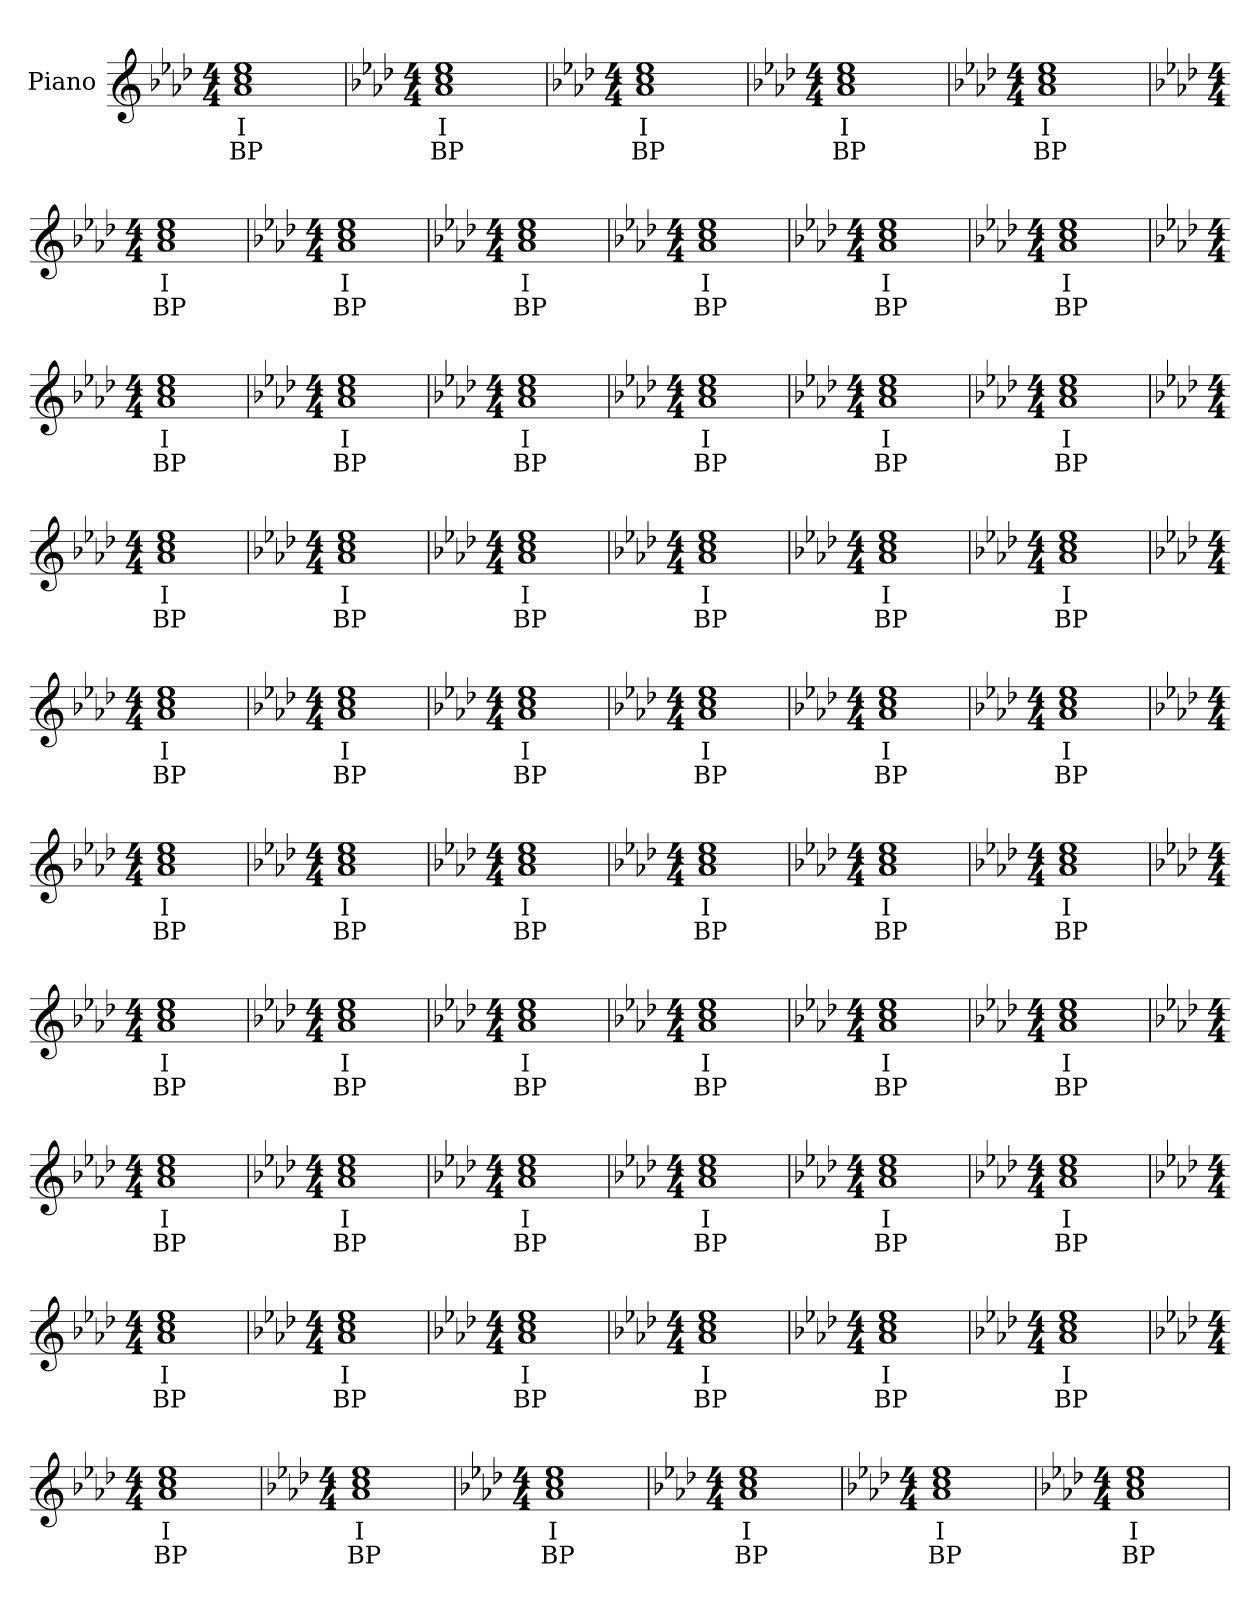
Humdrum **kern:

**kern	**text	**text
*part1	*part1	*part1
*staff1	*staff1	*staff1
*I"Piano	*	*
*I'Pno	*	*
*k[b-e-a-d-]	*	*
*A-:	*	*
*M4/4	*	*
=	=	=
1a- 1cc 1ee-	I	BP
=	=	=
*k[b-e-a-d-]	*	*
*A-:	*	*
*M4/4	*	*
1a- 1cc 1ee-	I	BP
=	=	=
*k[b-e-a-d-]	*	*
*A-:	*	*
*M4/4	*	*
1a- 1cc 1ee-	I	BP
=	=	=
*k[b-e-a-d-]	*	*
*A-:	*	*
*M4/4	*	*
1a- 1cc 1ee-	I	BP
=	=	=
*k[b-e-a-d-]	*	*
*A-:	*	*
*M4/4	*	*
1a- 1cc 1ee-	I	BP
=	=	=
*k[b-e-a-d-]	*	*
*A-:	*	*
*M4/4	*	*
1a- 1cc 1ee-	I	BP
=	=	=
*k[b-e-a-d-]	*	*
*A-:	*	*
*M4/4	*	*
1a- 1cc 1ee-	I	BP
=	=	=
*k[b-e-a-d-]	*	*
*A-:	*	*
*M4/4	*	*
1a- 1cc 1ee-	I	BP
=	=	=
*k[b-e-a-d-]	*	*
*A-:	*	*
*M4/4	*	*
1a- 1cc 1ee-	I	BP
=	=	=
*k[b-e-a-d-]	*	*
*A-:	*	*
*M4/4	*	*
1a- 1cc 1ee-	I	BP
=	=	=
*k[b-e-a-d-]	*	*
*A-:	*	*
*M4/4	*	*
1a- 1cc 1ee-	I	BP
=	=	=
*k[b-e-a-d-]	*	*
*A-:	*	*
*M4/4	*	*
1a- 1cc 1ee-	I	BP
=	=	=
*k[b-e-a-d-]	*	*
*A-:	*	*
*M4/4	*	*
1a- 1cc 1ee-	I	BP
=	=	=
*k[b-e-a-d-]	*	*
*A-:	*	*
*M4/4	*	*
1a- 1cc 1ee-	I	BP
=	=	=
*k[b-e-a-d-]	*	*
*A-:	*	*
*M4/4	*	*
1a- 1cc 1ee-	I	BP
=	=	=
*k[b-e-a-d-]	*	*
*A-:	*	*
*M4/4	*	*
1a- 1cc 1ee-	I	BP
=	=	=
*k[b-e-a-d-]	*	*
*A-:	*	*
*M4/4	*	*
1a- 1cc 1ee-	I	BP
=	=	=
*k[b-e-a-d-]	*	*
*A-:	*	*
*M4/4	*	*
1a- 1cc 1ee-	I	BP
=	=	=
*k[b-e-a-d-]	*	*
*A-:	*	*
*M4/4	*	*
1a- 1cc 1ee-	I	BP
=	=	=
*k[b-e-a-d-]	*	*
*A-:	*	*
*M4/4	*	*
1a- 1cc 1ee-	I	BP
=	=	=
*k[b-e-a-d-]	*	*
*A-:	*	*
*M4/4	*	*
1a- 1cc 1ee-	I	BP
=	=	=
*k[b-e-a-d-]	*	*
*A-:	*	*
*M4/4	*	*
1a- 1cc 1ee-	I	BP
=	=	=
*k[b-e-a-d-]	*	*
*A-:	*	*
*M4/4	*	*
1a- 1cc 1ee-	I	BP
=	=	=
*k[b-e-a-d-]	*	*
*A-:	*	*
*M4/4	*	*
1a- 1cc 1ee-	I	BP
=	=	=
*k[b-e-a-d-]	*	*
*A-:	*	*
*M4/4	*	*
1a- 1cc 1ee-	I	BP
=	=	=
*k[b-e-a-d-]	*	*
*A-:	*	*
*M4/4	*	*
1a- 1cc 1ee-	I	BP
=	=	=
*k[b-e-a-d-]	*	*
*A-:	*	*
*M4/4	*	*
1a- 1cc 1ee-	I	BP
=	=	=
*k[b-e-a-d-]	*	*
*A-:	*	*
*M4/4	*	*
1a- 1cc 1ee-	I	BP
=	=	=
*k[b-e-a-d-]	*	*
*A-:	*	*
*M4/4	*	*
1a- 1cc 1ee-	I	BP
=	=	=
*k[b-e-a-d-]	*	*
*A-:	*	*
*M4/4	*	*
1a- 1cc 1ee-	I	BP
=	=	=
*k[b-e-a-d-]	*	*
*A-:	*	*
*M4/4	*	*
1a- 1cc 1ee-	I	BP
=	=	=
*k[b-e-a-d-]	*	*
*A-:	*	*
*M4/4	*	*
1a- 1cc 1ee-	I	BP
=	=	=
*k[b-e-a-d-]	*	*
*A-:	*	*
*M4/4	*	*
1a- 1cc 1ee-	I	BP
=	=	=
*k[b-e-a-d-]	*	*
*A-:	*	*
*M4/4	*	*
1a- 1cc 1ee-	I	BP
=	=	=
*k[b-e-a-d-]	*	*
*A-:	*	*
*M4/4	*	*
1a- 1cc 1ee-	I	BP
=	=	=
*k[b-e-a-d-]	*	*
*A-:	*	*
*M4/4	*	*
1a- 1cc 1ee-	I	BP
=	=	=
*k[b-e-a-d-]	*	*
*A-:	*	*
*M4/4	*	*
1a- 1cc 1ee-	I	BP
=	=	=
*k[b-e-a-d-]	*	*
*A-:	*	*
*M4/4	*	*
1a- 1cc 1ee-	I	BP
=	=	=
*k[b-e-a-d-]	*	*
*A-:	*	*
*M4/4	*	*
1a- 1cc 1ee-	I	BP
=	=	=
*k[b-e-a-d-]	*	*
*A-:	*	*
*M4/4	*	*
1a- 1cc 1ee-	I	BP
=	=	=
*k[b-e-a-d-]	*	*
*A-:	*	*
*M4/4	*	*
1a- 1cc 1ee-	I	BP
=	=	=
*k[b-e-a-d-]	*	*
*A-:	*	*
*M4/4	*	*
1a- 1cc 1ee-	I	BP
=	=	=
*k[b-e-a-d-]	*	*
*A-:	*	*
*M4/4	*	*
1a- 1cc 1ee-	I	BP
=	=	=
*k[b-e-a-d-]	*	*
*A-:	*	*
*M4/4	*	*
1a- 1cc 1ee-	I	BP
=	=	=
*k[b-e-a-d-]	*	*
*A-:	*	*
*M4/4	*	*
1a- 1cc 1ee-	I	BP
=	=	=
*k[b-e-a-d-]	*	*
*A-:	*	*
*M4/4	*	*
1a- 1cc 1ee-	I	BP
=	=	=
*k[b-e-a-d-]	*	*
*A-:	*	*
*M4/4	*	*
1a- 1cc 1ee-	I	BP
=	=	=
*k[b-e-a-d-]	*	*
*A-:	*	*
*M4/4	*	*
1a- 1cc 1ee-	I	BP
=	=	=
*k[b-e-a-d-]	*	*
*A-:	*	*
*M4/4	*	*
1a- 1cc 1ee-	I	BP
=	=	=
*k[b-e-a-d-]	*	*
*A-:	*	*
*M4/4	*	*
1a- 1cc 1ee-	I	BP
=	=	=
*k[b-e-a-d-]	*	*
*A-:	*	*
*M4/4	*	*
1a- 1cc 1ee-	I	BP
=	=	=
*k[b-e-a-d-]	*	*
*A-:	*	*
*M4/4	*	*
1a- 1cc 1ee-	I	BP
=	=	=
*k[b-e-a-d-]	*	*
*A-:	*	*
*M4/4	*	*
1a- 1cc 1ee-	I	BP
=	=	=
*k[b-e-a-d-]	*	*
*A-:	*	*
*M4/4	*	*
1a- 1cc 1ee-	I	BP
=	=	=
*k[b-e-a-d-]	*	*
*A-:	*	*
*M4/4	*	*
1a- 1cc 1ee-	I	BP
=	=	=
*k[b-e-a-d-]	*	*
*A-:	*	*
*M4/4	*	*
1a- 1cc 1ee-	I	BP
=	=	=
*k[b-e-a-d-]	*	*
*A-:	*	*
*M4/4	*	*
1a- 1cc 1ee-	I	BP
=	=	=
*k[b-e-a-d-]	*	*
*A-:	*	*
*M4/4	*	*
1a- 1cc 1ee-	I	BP
=	=	=
*k[b-e-a-d-]	*	*
*A-:	*	*
*M4/4	*	*
1a- 1cc 1ee-	I	BP
=	=	=
*-	*-	*-
